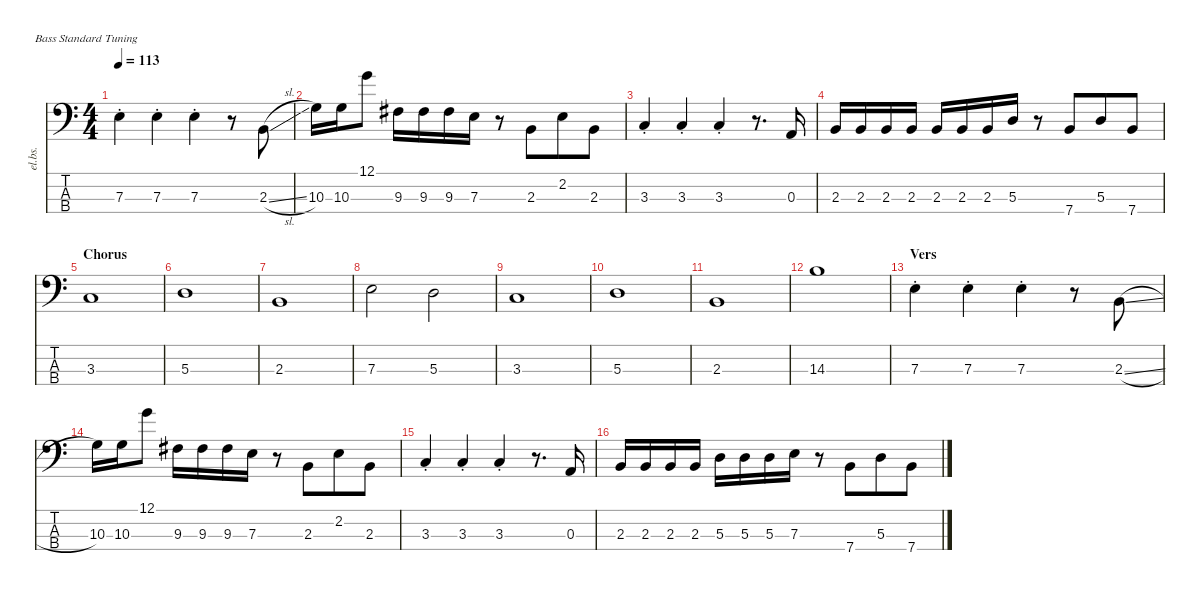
\defaultSystemsLayout 4
\hideDynamics
\bracketExtendMode nobrackets
\otherSystemsTrackNameOrientation horizontal
\track ("Electric Bass" "el.bs.") {instrument electricbassfinger}
\staff {score tabs}
\tuning (G2 D2 A1 E1)
\ts (4 4)
\tempo 113
\clef f4
\ks c
7.3{st}.4{dy mf beam Down beam merge} 7.3{st}.4{beam Down beam merge} 7.3{st}.4{beam Down} r.8{beam Down} 2.3{sl}.8{beam Up} |
10.3.16{beam Down} 10.3.16{beam Down} 12.1.8{beam Down} 9.3{acc #}.16{beam Down} 9.3{acc #}.16{beam Down} 9.3{acc #}.16{beam Down} 7.3.16{beam Down} r.8{beam Down} 2.3.8{beam Up beam merge} 2.2.8{beam Up beam merge} 2.3.8{beam Up} |
3.3{st}.4{beam Up} 3.3{st}.4{beam Up} 3.3{st}.4{beam Up} r.8{d beam Up} 0.3.16{beam Up} |
2.3.16{beam Up} 2.3.16{beam Up} 2.3.16{beam Up} 2.3.16{beam Up} 2.3.16{beam Up} 2.3.16{beam Up} 2.3.16{beam Up} 5.3.16{beam Up} r.8{beam Up} 7.4.8{beam Up beam merge} 5.3.8{beam Up beam merge} 7.4.8{beam Up} |
\section ("" "Chorus")
3.3.1{beam Up} |
5.3.1{beam Up} |
2.3.1{beam Up} |
7.3.2{beam Down} 5.3.2{beam Down} |
3.3.1{beam Up} |
5.3.1{beam Down} |
2.3.1{beam Up} |
14.3.1{beam Down} |
\section ("" "Vers")
7.3{st}.4{beam Down beam merge} 7.3{st}.4{beam Down beam merge} 7.3{st}.4{beam Down} r.8{beam Down} 2.3{sl}.8{beam Up} |
10.3.16{beam Down} 10.3.16{beam Down} 12.1.8{beam Down} 9.3{acc #}.16{beam Down} 9.3{acc #}.16{beam Down} 9.3{acc #}.16{beam Down} 7.3.16{beam Down} r.8{beam Down} 2.3.8{beam Up beam merge} 2.2.8{beam Up beam merge} 2.3.8{beam Up} |
3.3{st}.4{beam Up} 3.3{st}.4{beam Up} 3.3{st}.4{beam Up} r.8{d beam Up} 0.3.16{beam Up} |
2.3.16{beam Up} 2.3.16{beam Up} 2.3.16{beam Up} 2.3.16{beam Up} 5.3.16{beam Down} 5.3.16{beam Down} 5.3.16{beam Down} 7.3.16{beam Down} r.8{beam Down} 7.4.8{beam Up beam merge} 5.3.8{beam Up beam merge} 7.4.8{beam Up}
